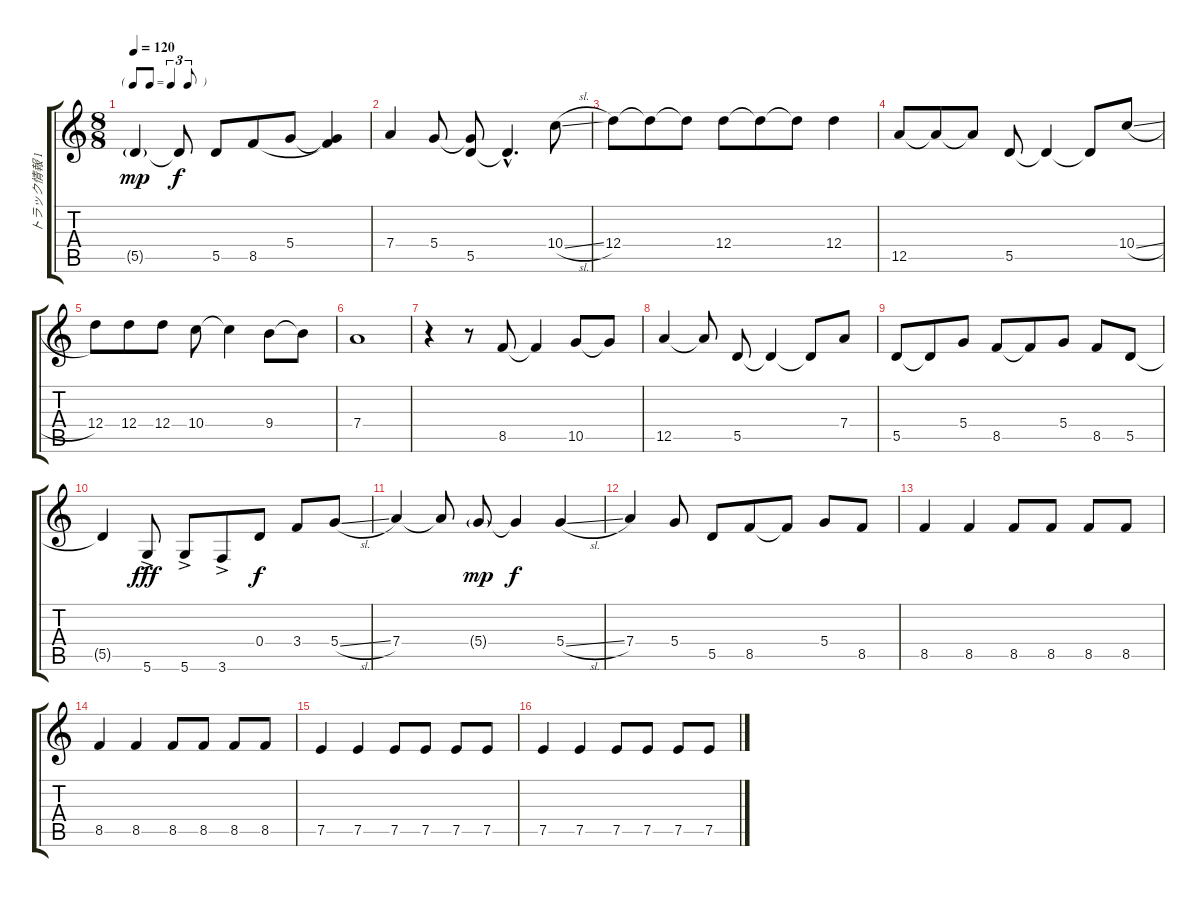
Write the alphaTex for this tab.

\track ("トラック情報 1" "トラック情報 1") {instrument electricguitarjazz}
\staff {score tabs}
\tuning (E4 B3 G3 D3 A2 D2) {hide}
\ts (8 8)
\tf triplet8th
\tempo 120
\clef g2
\ks c
5.5{g}.4{dy mp} 5.5{t}.8{dy f} 5.5.8 8.5.8 5.4.8 (5.4{t} 8.5{t}).4 |
7.4.4 5.4.8 (5.4{t} 5.5).8 5.5{hac t}.4{d} 10.4{sl}.8{volume 11} |
12.4.8 12.4{t}.8 12.4{t}.8 12.4.8 12.4{t}.8 12.4{t}.8 12.4.4 |
12.5.8 12.5{t}.8 12.5{t}.8 5.5.8 5.5{t}.4 5.5{t}.8 10.4{sl}.8 |
12.4.8 12.4.8 12.4.8 10.4.8 10.4{t}.4 9.4.8 9.4{t}.8 |
7.4.1 |
r.4{volume 8} r.8 8.5.8 8.5{t}.4 10.5.8 10.5{t}.8 |
12.5.4 12.5{t}.8 5.5.8 5.5{t}.4 5.5{t}.8 7.4.8 |
5.5.8 5.5{t}.8 5.4.8 8.5.8 8.5{t}.8 5.4.8 8.5.8 5.5.8 |
5.5{t}.4 5.6{ac}.8{dy fff} 5.6{ac}.8 3.6{ac}.8 0.4.8{dy f} 3.4.8 5.4{sl}.8 |
7.4.4 7.4{t}.8 5.4{g}.8{dy mp} 5.4{t}.4{dy f} 5.4{sl}.4 |
7.4.4 5.4.8 5.5.8 8.5.8 8.5{t}.8 5.4.8 8.5.8 |
8.5.4 8.5.4 8.5.8 8.5.8 8.5.8 8.5.8 |
8.5.4 8.5.4 8.5.8 8.5.8 8.5.8 8.5.8 |
7.5.4 7.5.4 7.5.8 7.5.8 7.5.8 7.5.8 |
7.5.4 7.5.4 7.5.8 7.5.8 7.5.8 7.5.8
